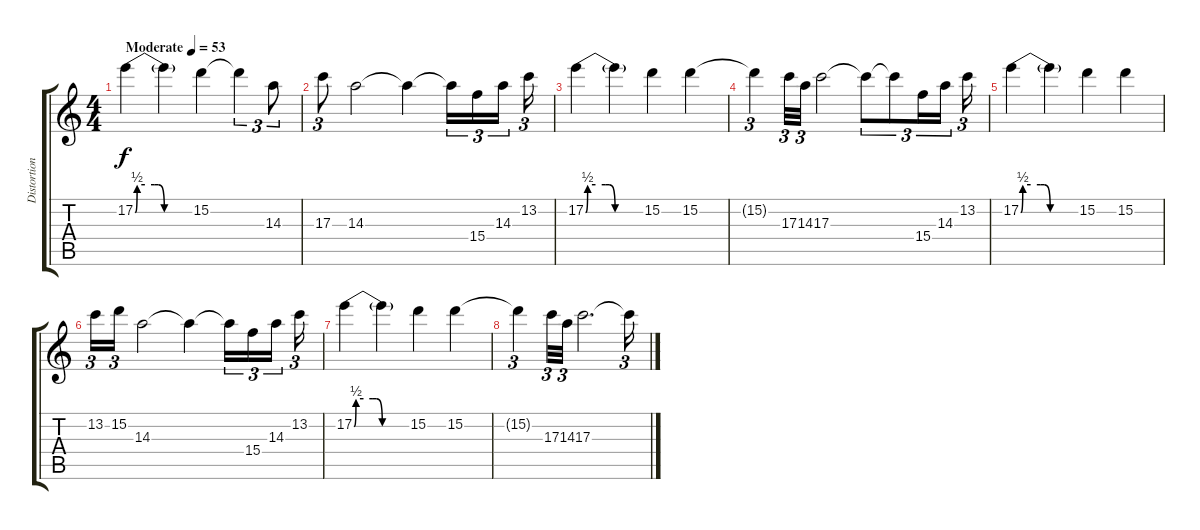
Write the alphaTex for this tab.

\track ("Distortion Guitar" "Distortion") {instrument distortionguitar}
\staff {score tabs}
\tuning (E4 B3 G3 D3 A2 E2) {hide}
\ts (4 4)
\tempo (53 "Moderate")
\clef g2
\ks c
17.2{be (custom 0 0 2 2 10 2 20 2 24 2 30 0 34 0 60 0)}.4{dy f volume 5 instrument distortionguitar} 17.2{t}.4 15.2.4 15.2{t}.4{tu (3 2)} 14.3.8{tu (3 2)} |
17.3.8{tu (3 2)} 14.3.2 14.3{t}.4 14.3{t}.16{tu (3 2)} 15.4.16{tu (3 2)} 14.3.16{tu (3 2) beam splitsecondary} 13.2.16{tu (3 2)} |
17.2{be (custom 0 0 2 2 10 2 20 2 24 2 30 0 34 0 60 0)}.4 17.2{t}.4 15.2.4 15.2.4 |
15.2{t}.4{tu (3 2)} 17.3.32{tu (3 2)} 14.3.32{tu (3 2)} 17.3.2 17.3{t}.8{tu (3 2)} 17.3{t}.8{tu (3 2)} 15.4.16{tu (3 2)} 14.3.16{tu (3 2) beam splitsecondary} 13.2.16{tu (3 2)} |
17.2{be (custom 0 0 2 2 10 2 20 2 24 2 30 0 34 0 60 0)}.4 17.2{t}.4 15.2.4 15.2.4 |
13.2.16{tu (3 2)} 15.2.16{tu (3 2)} 14.3.2 14.3{t}.4 14.3{t}.16{tu (3 2)} 15.4.16{tu (3 2)} 14.3.16{tu (3 2) beam splitsecondary} 13.2.16{tu (3 2)} |
17.2{be (custom 0 0 2 2 10 2 20 2 24 2 30 0 34 0 60 0)}.4 17.2{t}.4 15.2.4 15.2.4 |
15.2{t}.4{tu (3 2)} 17.3.32{tu (3 2)} 14.3.32{tu (3 2)} 17.3.2{d} 17.3{t}.16{tu (3 2)}
